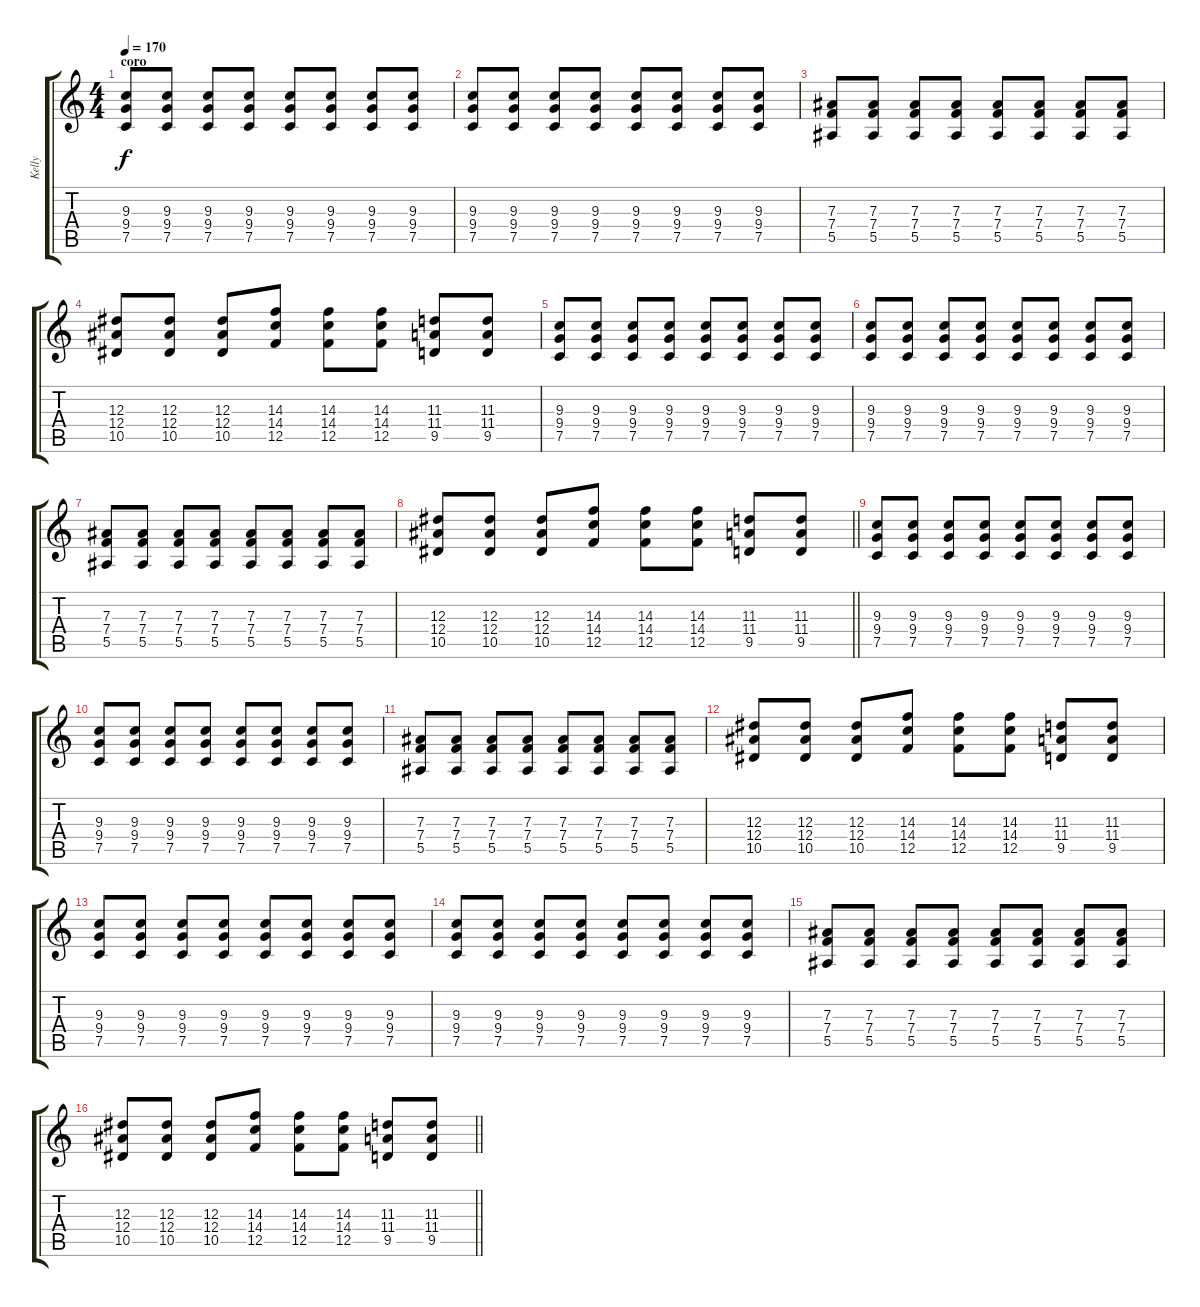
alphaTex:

\track ("Kelly" "Kelly") {instrument overdrivenguitar}
\staff {score tabs}
\tuning (C4 G3 Eb3 Bb2 F2 C2) {hide}
\ts (4 4)
\section ("" "coro")
\tempo 170
\clef g2
\ks c
(9.3 9.4 7.5).8{dy f volume 16} (9.3 9.4 7.5).8 (9.3 9.4 7.5).8 (9.3 9.4 7.5).8 (9.3 9.4 7.5).8 (9.3 9.4 7.5).8 (9.3 9.4 7.5).8 (9.3 9.4 7.5).8 |
(9.3 9.4 7.5).8 (9.3 9.4 7.5).8 (9.3 9.4 7.5).8 (9.3 9.4 7.5).8 (9.3 9.4 7.5).8 (9.3 9.4 7.5).8 (9.3 9.4 7.5).8 (9.3 9.4 7.5).8 |
(7.3 7.4 5.5).8 (7.3 7.4 5.5).8 (7.3 7.4 5.5).8 (7.3 7.4 5.5).8 (7.3 7.4 5.5).8 (7.3 7.4 5.5).8 (7.3 7.4 5.5).8 (7.3 7.4 5.5).8 |
(12.3 12.4 10.5).8 (12.3 12.4 10.5).8 (12.3 12.4 10.5).8 (14.3 14.4 12.5).8 (14.3 14.4 12.5).8 (14.3 14.4 12.5).8 (11.3 11.4 9.5).8 (11.3 11.4 9.5).8 |
(9.3 9.4 7.5).8 (9.3 9.4 7.5).8 (9.3 9.4 7.5).8 (9.3 9.4 7.5).8 (9.3 9.4 7.5).8 (9.3 9.4 7.5).8 (9.3 9.4 7.5).8 (9.3 9.4 7.5).8 |
(9.3 9.4 7.5).8 (9.3 9.4 7.5).8 (9.3 9.4 7.5).8 (9.3 9.4 7.5).8 (9.3 9.4 7.5).8 (9.3 9.4 7.5).8 (9.3 9.4 7.5).8 (9.3 9.4 7.5).8 |
(7.3 7.4 5.5).8 (7.3 7.4 5.5).8 (7.3 7.4 5.5).8 (7.3 7.4 5.5).8 (7.3 7.4 5.5).8 (7.3 7.4 5.5).8 (7.3 7.4 5.5).8 (7.3 7.4 5.5).8 |
\barLineRight lightlight
(12.3 12.4 10.5).8 (12.3 12.4 10.5).8 (12.3 12.4 10.5).8 (14.3 14.4 12.5).8 (14.3 14.4 12.5).8 (14.3 14.4 12.5).8 (11.3 11.4 9.5).8 (11.3 11.4 9.5).8 |
(9.3 9.4 7.5).8 (9.3 9.4 7.5).8 (9.3 9.4 7.5).8 (9.3 9.4 7.5).8 (9.3 9.4 7.5).8 (9.3 9.4 7.5).8 (9.3 9.4 7.5).8 (9.3 9.4 7.5).8 |
(9.3 9.4 7.5).8 (9.3 9.4 7.5).8 (9.3 9.4 7.5).8 (9.3 9.4 7.5).8 (9.3 9.4 7.5).8 (9.3 9.4 7.5).8 (9.3 9.4 7.5).8 (9.3 9.4 7.5).8 |
(7.3 7.4 5.5).8 (7.3 7.4 5.5).8 (7.3 7.4 5.5).8 (7.3 7.4 5.5).8 (7.3 7.4 5.5).8 (7.3 7.4 5.5).8 (7.3 7.4 5.5).8 (7.3 7.4 5.5).8 |
(12.3 12.4 10.5).8 (12.3 12.4 10.5).8 (12.3 12.4 10.5).8 (14.3 14.4 12.5).8 (14.3 14.4 12.5).8 (14.3 14.4 12.5).8 (11.3 11.4 9.5).8 (11.3 11.4 9.5).8 |
(9.3 9.4 7.5).8 (9.3 9.4 7.5).8 (9.3 9.4 7.5).8 (9.3 9.4 7.5).8 (9.3 9.4 7.5).8 (9.3 9.4 7.5).8 (9.3 9.4 7.5).8 (9.3 9.4 7.5).8 |
(9.3 9.4 7.5).8 (9.3 9.4 7.5).8 (9.3 9.4 7.5).8 (9.3 9.4 7.5).8 (9.3 9.4 7.5).8 (9.3 9.4 7.5).8 (9.3 9.4 7.5).8 (9.3 9.4 7.5).8 |
(7.3 7.4 5.5).8 (7.3 7.4 5.5).8 (7.3 7.4 5.5).8 (7.3 7.4 5.5).8 (7.3 7.4 5.5).8 (7.3 7.4 5.5).8 (7.3 7.4 5.5).8 (7.3 7.4 5.5).8 |
\barLineRight lightlight
(12.3 12.4 10.5).8 (12.3 12.4 10.5).8 (12.3 12.4 10.5).8 (14.3 14.4 12.5).8 (14.3 14.4 12.5).8 (14.3 14.4 12.5).8 (11.3 11.4 9.5).8 (11.3 11.4 9.5).8
